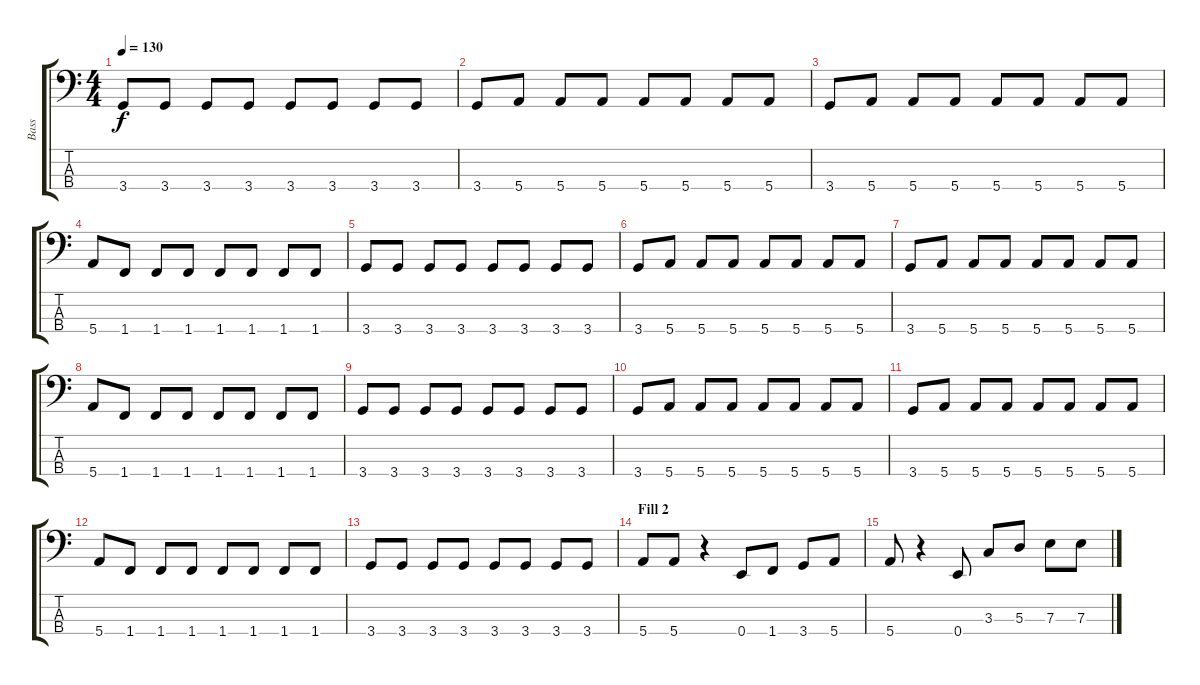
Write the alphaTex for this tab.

\track ("Bass" "Bass") {instrument electricbasspick}
\staff {score tabs}
\tuning (G2 D2 A1 E1) {hide}
\ts (4 4)
\tempo 130
\clef f4
\ks c
3.4.8{dy f} 3.4.8 3.4.8 3.4.8 3.4.8 3.4.8 3.4.8 3.4.8 |
3.4.8 5.4.8 5.4.8 5.4.8 5.4.8 5.4.8 5.4.8 5.4.8 |
3.4.8 5.4.8 5.4.8 5.4.8 5.4.8 5.4.8 5.4.8 5.4.8 |
5.4.8 1.4.8 1.4.8 1.4.8 1.4.8 1.4.8 1.4.8 1.4.8 |
3.4.8 3.4.8 3.4.8 3.4.8 3.4.8 3.4.8 3.4.8 3.4.8 |
3.4.8 5.4.8 5.4.8 5.4.8 5.4.8 5.4.8 5.4.8 5.4.8 |
3.4.8 5.4.8 5.4.8 5.4.8 5.4.8 5.4.8 5.4.8 5.4.8 |
5.4.8 1.4.8 1.4.8 1.4.8 1.4.8 1.4.8 1.4.8 1.4.8 |
3.4.8 3.4.8 3.4.8 3.4.8 3.4.8 3.4.8 3.4.8 3.4.8 |
3.4.8 5.4.8 5.4.8 5.4.8 5.4.8 5.4.8 5.4.8 5.4.8 |
3.4.8 5.4.8 5.4.8 5.4.8 5.4.8 5.4.8 5.4.8 5.4.8 |
5.4.8 1.4.8 1.4.8 1.4.8 1.4.8 1.4.8 1.4.8 1.4.8 |
3.4.8 3.4.8 3.4.8 3.4.8 3.4.8 3.4.8 3.4.8 3.4.8 |
\section ("" "Fill 2")
5.4.8 5.4.8 r.4 0.4.8 1.4.8 3.4.8 5.4.8 |
5.4.8 r.4 0.4.8 3.3.8 5.3.8 7.3.8 7.3.8
